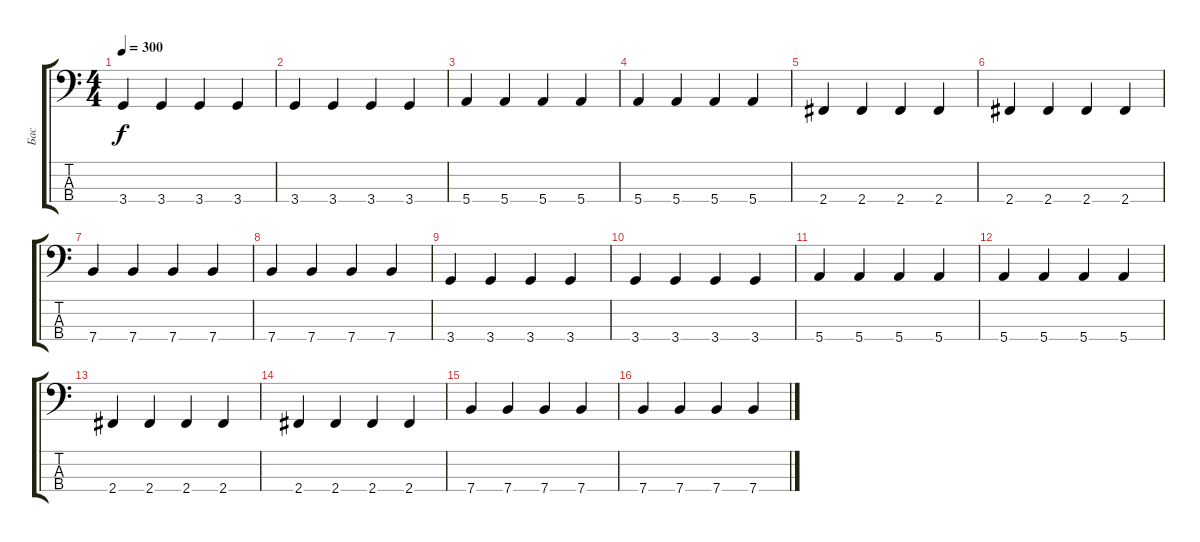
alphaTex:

\track ("Бас" "Бас") {instrument electricbassfinger}
\staff {score tabs}
\tuning (G2 D2 A1 E1) {hide}
\ts (4 4)
\tempo 300
\clef f4
\ks c
3.4.4{dy f} 3.4.4 3.4.4 3.4.4 |
3.4.4 3.4.4 3.4.4 3.4.4 |
5.4.4 5.4.4 5.4.4 5.4.4 |
5.4.4 5.4.4 5.4.4 5.4.4 |
2.4.4 2.4.4 2.4.4 2.4.4 |
2.4.4 2.4.4 2.4.4 2.4.4 |
7.4.4 7.4.4 7.4.4 7.4.4 |
7.4.4 7.4.4 7.4.4 7.4.4 |
3.4.4 3.4.4 3.4.4 3.4.4 |
3.4.4 3.4.4 3.4.4 3.4.4 |
5.4.4 5.4.4 5.4.4 5.4.4 |
5.4.4 5.4.4 5.4.4 5.4.4 |
2.4.4 2.4.4 2.4.4 2.4.4 |
2.4.4 2.4.4 2.4.4 2.4.4 |
7.4.4 7.4.4 7.4.4 7.4.4 |
7.4.4 7.4.4 7.4.4 7.4.4
